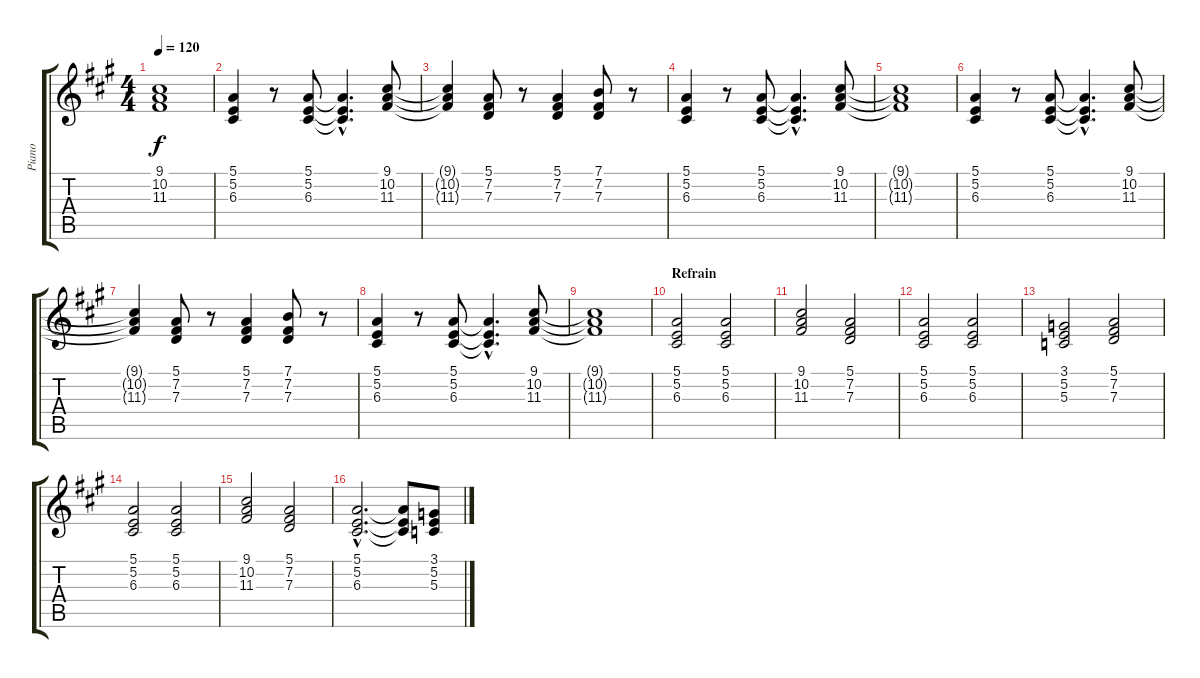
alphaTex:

\track ("Piano" "Piano") {instrument electricpiano1}
\staff {score tabs}
\tuning (E4 B3 G3 D3 A2 E2) {hide}
\ts (4 4)
\tempo 120
\clef g2
\ks a
(9.1{t} 10.2{t} 11.3{t}).1{dy f} |
(5.1 5.2 6.3).4 r.8 (5.1 5.2 6.3).8 (5.1{hac t} 5.2{hac t} 6.3{hac t}).4{d} (9.1 10.2 11.3).8 |
(9.1{t} 10.2{t} 11.3{t}).4 (5.1 7.2 7.3).8 r.8 (5.1 7.2 7.3).4 (7.1 7.2 7.3).8 r.8 |
(5.1 5.2 6.3).4 r.8 (5.1 5.2 6.3).8 (5.1{hac t} 5.2{hac t} 6.3{hac t}).4{d} (9.1 10.2 11.3).8 |
(9.1{t} 10.2{t} 11.3{t}).1 |
(5.1 5.2 6.3).4 r.8 (5.1 5.2 6.3).8 (5.1{hac t} 5.2{hac t} 6.3{hac t}).4{d} (9.1 10.2 11.3).8 |
(9.1{t} 10.2{t} 11.3{t}).4 (5.1 7.2 7.3).8 r.8 (5.1 7.2 7.3).4 (7.1 7.2 7.3).8 r.8 |
(5.1 5.2 6.3).4 r.8 (5.1 5.2 6.3).8 (5.1{hac t} 5.2{hac t} 6.3{hac t}).4{d} (9.1 10.2 11.3).8 |
(9.1{t} 10.2{t} 11.3{t}).1 |
\section ("" "Refrain")
(5.1 5.2 6.3).2 (5.1 5.2 6.3).2 |
(9.1 10.2 11.3).2 (5.1 7.2 7.3).2 |
(5.1 5.2 6.3).2 (5.1 5.2 6.3).2 |
(3.1 5.2 5.3).2 (5.1 7.2 7.3).2 |
(5.1 5.2 6.3).2 (5.1 5.2 6.3).2 |
(9.1 10.2 11.3).2 (5.1 7.2 7.3).2 |
(5.1{hac} 5.2{hac} 6.3{hac}).2{d} (5.1{t} 5.2{t} 6.3{t}).8 (3.1 5.2 5.3).8
